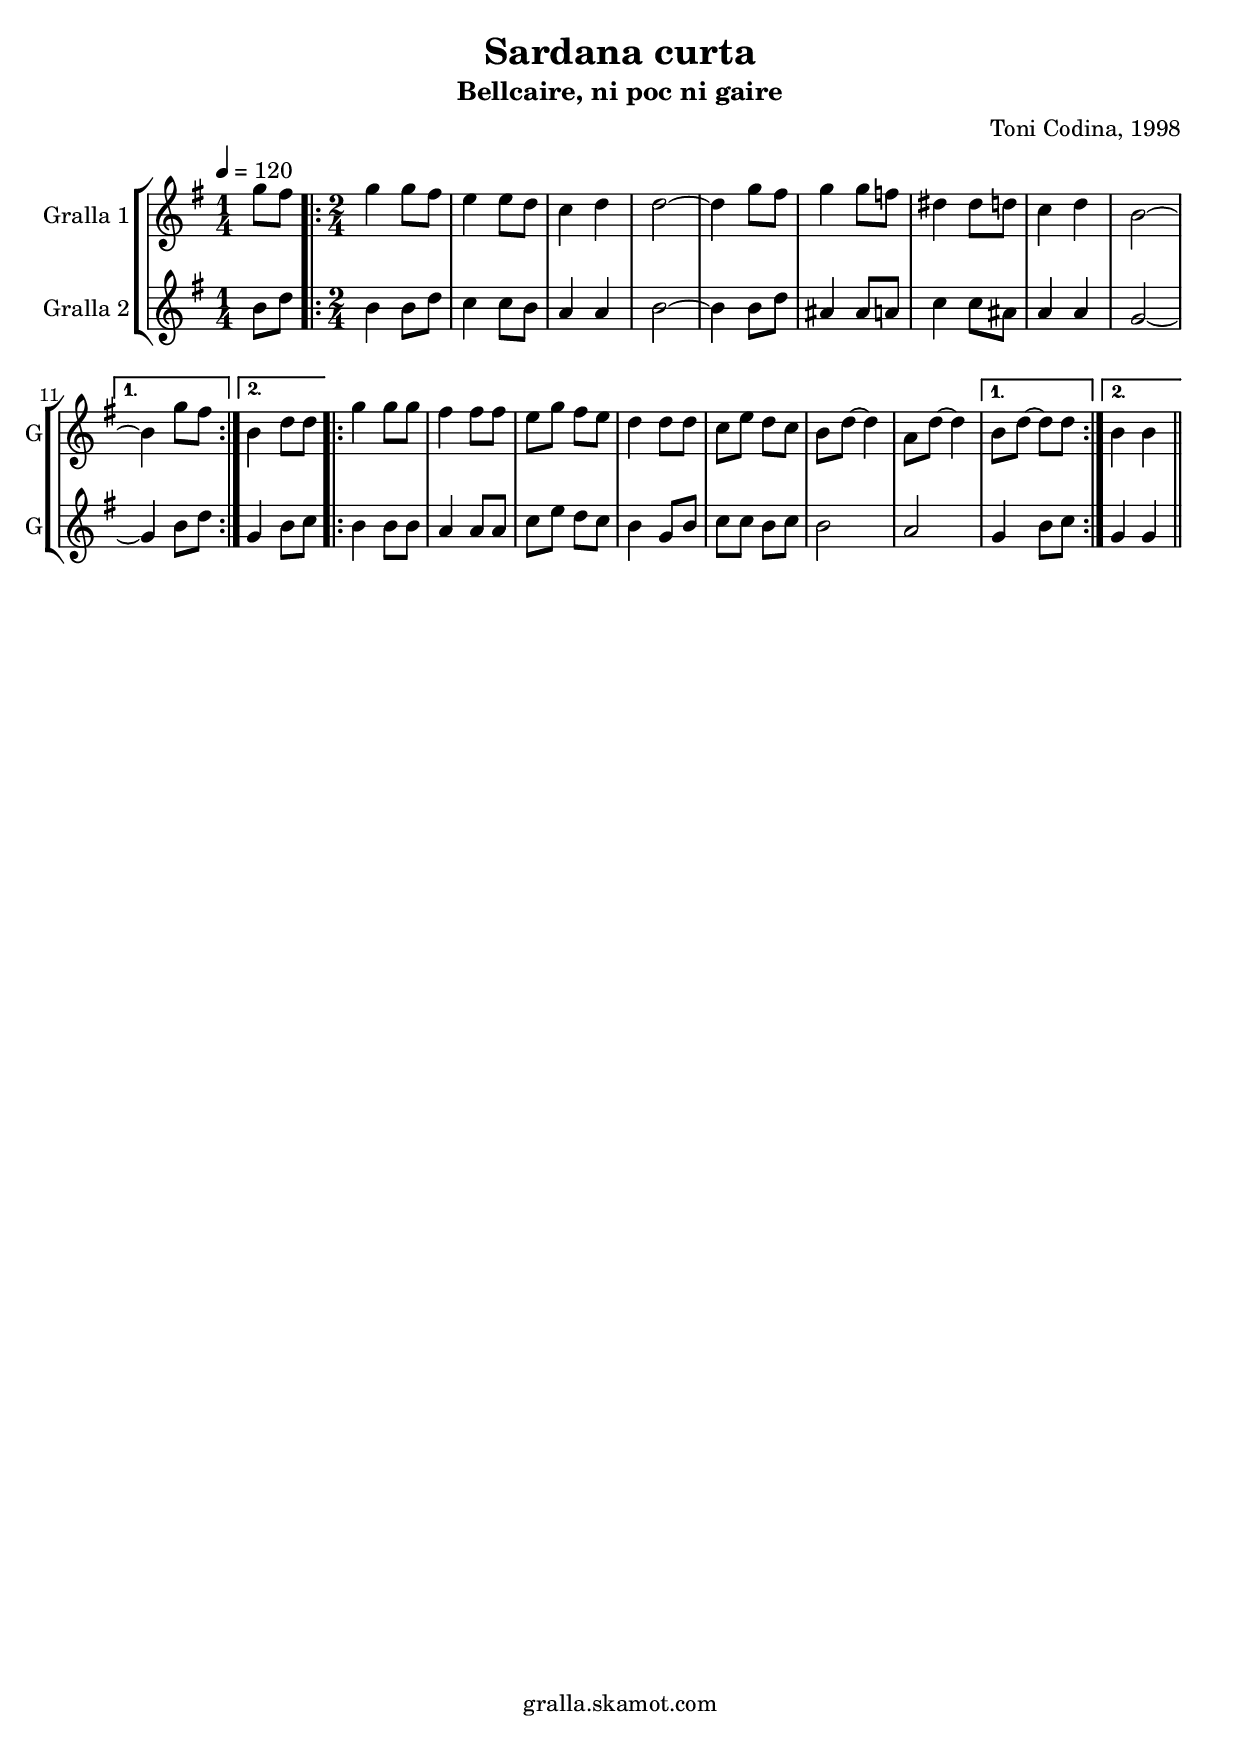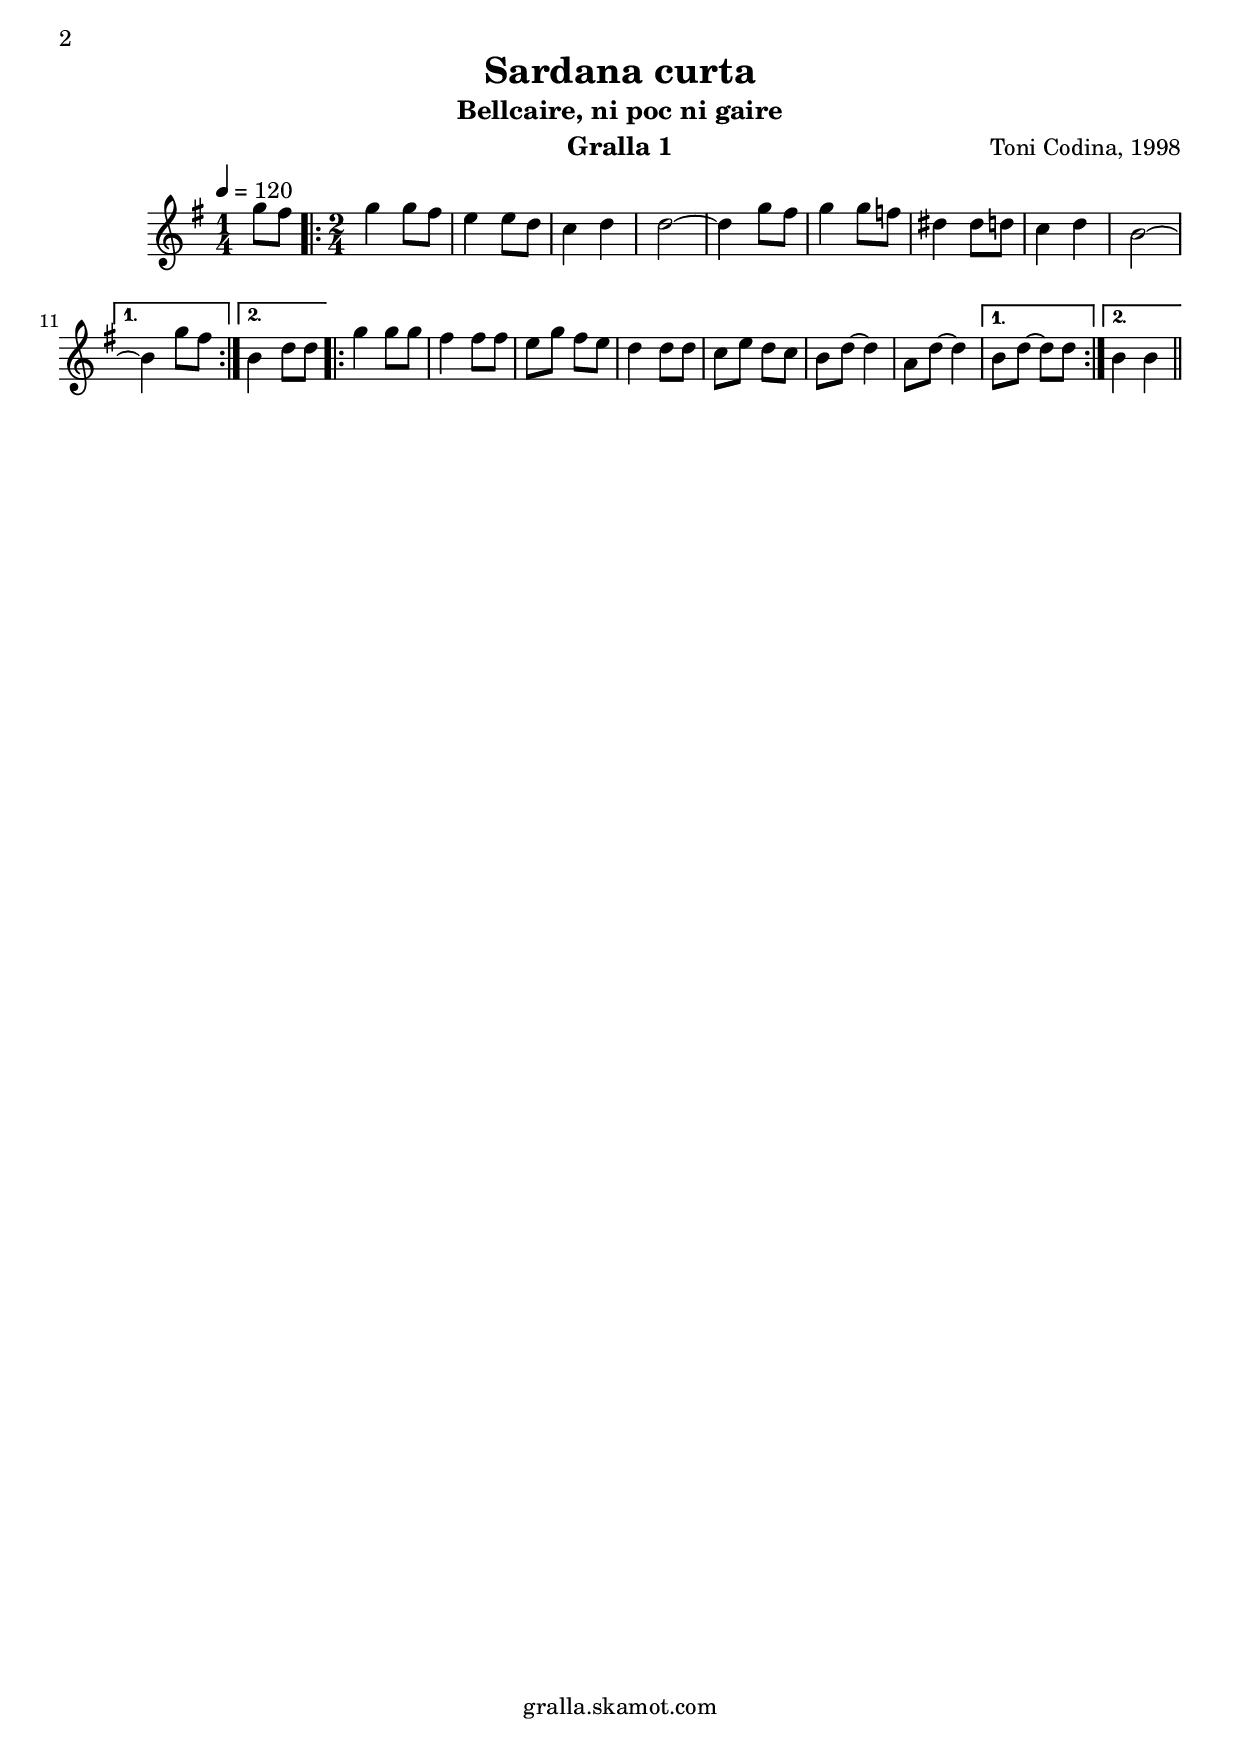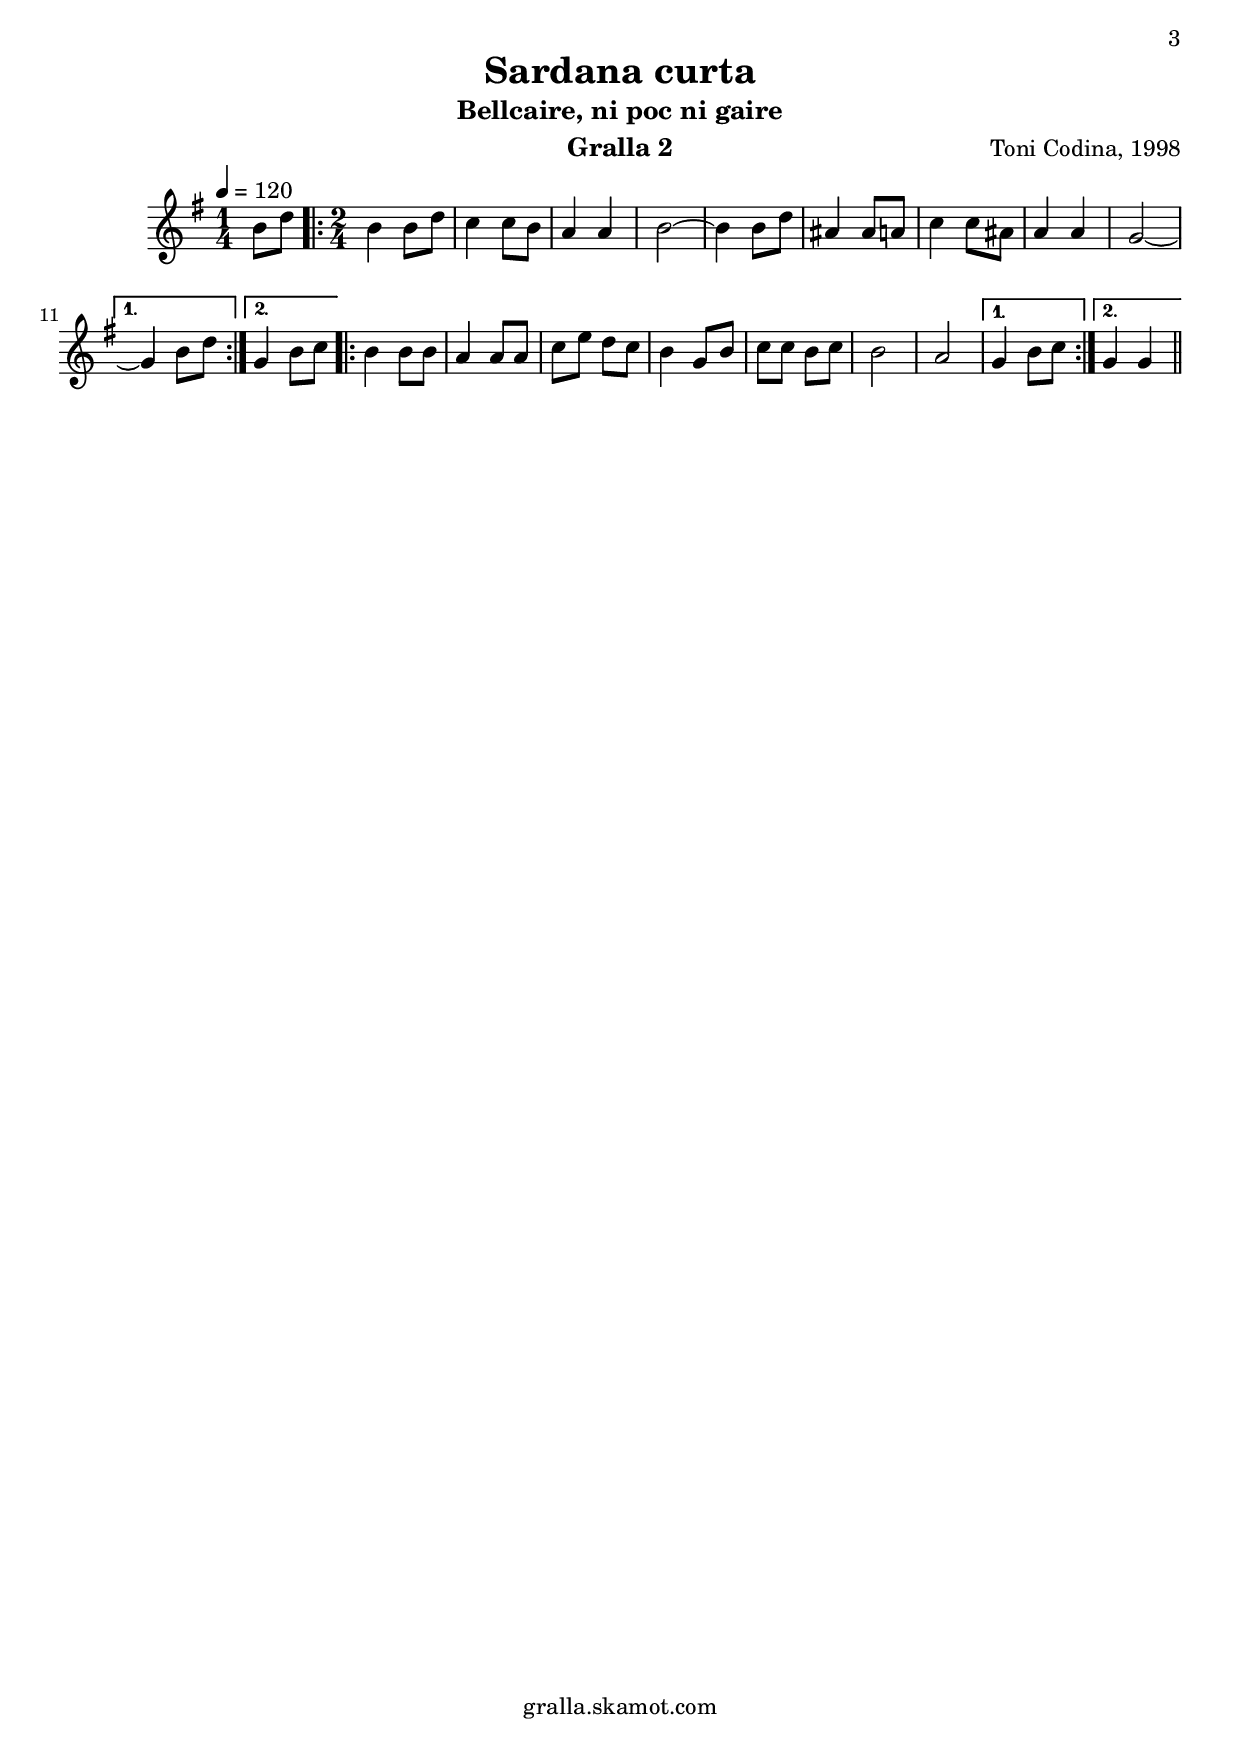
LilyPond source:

\version "2.16.2"

\header {
  dedication=""
  title="Sardana curta"
  subtitle="Bellcaire, ni poc ni gaire"
  subsubtitle=""
  poet=""
  meter=""
  piece=""
  composer="Toni Codina, 1998"
  arranger=""
  opus=""
  instrument=""
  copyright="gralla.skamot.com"
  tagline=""
}

liniaroAa =
\relative g''
{
  \tempo 4=120
  \clef treble
  \key g \major
  \time 1/4
  g8 fis  |
  \time 2/4   \repeat volta 2 { g4 g8 fis  |
  e4 e8 d  |
  c4 d  |
  %05
  d2 ~  |
  d4 g8 fis  |
  g4 g8 f  |
  dis4 dis8 d  |
  c4 d  |
  %10
  b2 ~ }
  \alternative { { b4 g'8 fis }
  { b,4 d8 d } }
  \repeat volta 2 { g4 g8 g  |
  fis4 fis8 fis  |
  %15
  e8 g fis e  |
  d4 d8 d  |
  c8 e d c  |
  b8 d ~ d4  |
  a8 d ~ d4 }
  %20
  \alternative { { b8 d ~ d d }
  { b4 b } } \bar "||"
}

liniaroAb =
\relative b'
{
  \tempo 4=120
  \clef treble
  \key g \major
  \time 1/4
  b8 d  |
  \time 2/4   \repeat volta 2 { b4 b8 d  |
  c4 c8 b  |
  a4 a  |
  %05
  b2 ~  |
  b4 b8 d  |
  ais4 ais8 a  |
  c4 c8 ais  |
  a4 a  |
  %10
  g2 ~ }
  \alternative { { g4 b8 d }
  { g,4 b8 c } }
  \repeat volta 2 { b4 b8 b  |
  a4 a8 a  |
  %15
  c8 e d c  |
  b4 g8 b  |
  c8 c b c  |
  b2  |
  a2 }
  %20
  \alternative { { g4 b8 c }
  { g4 g } } \bar "||"
}

\bookpart {
  \score {
    \new StaffGroup {
      \override Score.RehearsalMark #'self-alignment-X = #LEFT
      <<
        \new Staff \with {instrumentName = #"Gralla 1" shortInstrumentName = #"G"} \liniaroAa
        \new Staff \with {instrumentName = #"Gralla 2" shortInstrumentName = #"G"} \liniaroAb
      >>
    }
    \layout {}
  }
  \score { \unfoldRepeats
    \new StaffGroup {
      \override Score.RehearsalMark #'self-alignment-X = #LEFT
      <<
        \new Staff \with {instrumentName = #"Gralla 1" shortInstrumentName = #"G"} \liniaroAa
        \new Staff \with {instrumentName = #"Gralla 2" shortInstrumentName = #"G"} \liniaroAb
      >>
    }
    \midi {
      \set Staff.midiInstrument = "oboe"
      \set DrumStaff.midiInstrument = "drums"
    }
  }
}

\bookpart {
  \header {instrument="Gralla 1"}
  \score {
    \new StaffGroup {
      \override Score.RehearsalMark #'self-alignment-X = #LEFT
      <<
        \new Staff \liniaroAa
      >>
    }
    \layout {}
  }
  \score { \unfoldRepeats
    \new StaffGroup {
      \override Score.RehearsalMark #'self-alignment-X = #LEFT
      <<
        \new Staff \liniaroAa
      >>
    }
    \midi {
      \set Staff.midiInstrument = "oboe"
      \set DrumStaff.midiInstrument = "drums"
    }
  }
}

\bookpart {
  \header {instrument="Gralla 2"}
  \score {
    \new StaffGroup {
      \override Score.RehearsalMark #'self-alignment-X = #LEFT
      <<
        \new Staff \liniaroAb
      >>
    }
    \layout {}
  }
  \score { \unfoldRepeats
    \new StaffGroup {
      \override Score.RehearsalMark #'self-alignment-X = #LEFT
      <<
        \new Staff \liniaroAb
      >>
    }
    \midi {
      \set Staff.midiInstrument = "oboe"
      \set DrumStaff.midiInstrument = "drums"
    }
  }
}

